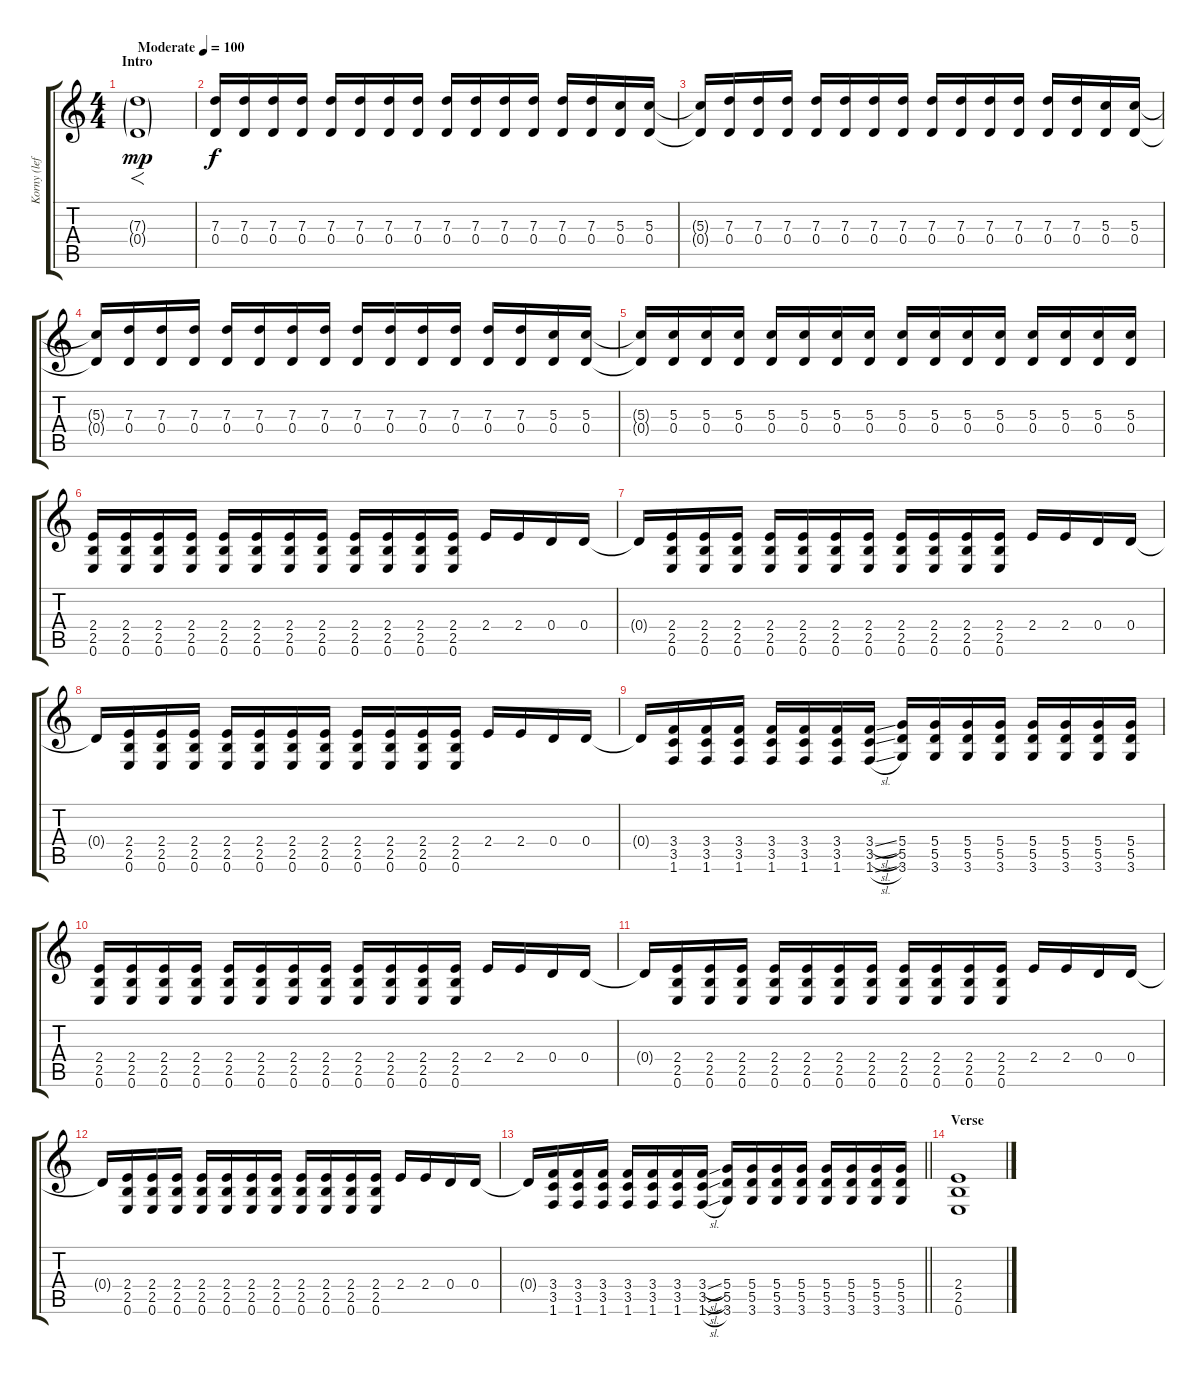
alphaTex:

\track ("Korny (left)" "Korny (lef") {instrument overdrivenguitar}
\staff {score tabs}
\tuning (E4 B3 G3 D3 A2 E2) {hide}
\ts (4 4)
\section ("" "Intro")
\tempo (100 "Moderate")
\clef g2
\ks c
(7.3{g} 0.4{g}).1{f dy mp instrument overdrivenguitar} |
(7.3 0.4).16{dy f} (7.3 0.4).16 (7.3 0.4).16 (7.3 0.4).16 (7.3 0.4).16 (7.3 0.4).16 (7.3 0.4).16 (7.3 0.4).16 (7.3 0.4).16 (7.3 0.4).16 (7.3 0.4).16 (7.3 0.4).16 (7.3 0.4).16 (7.3 0.4).16 (5.3 0.4).16 (5.3 0.4).16 |
(5.3{t} 0.4{t}).16 (7.3 0.4).16 (7.3 0.4).16 (7.3 0.4).16 (7.3 0.4).16 (7.3 0.4).16 (7.3 0.4).16 (7.3 0.4).16 (7.3 0.4).16 (7.3 0.4).16 (7.3 0.4).16 (7.3 0.4).16 (7.3 0.4).16 (7.3 0.4).16 (5.3 0.4).16 (5.3 0.4).16 |
(5.3{t} 0.4{t}).16 (7.3 0.4).16 (7.3 0.4).16 (7.3 0.4).16 (7.3 0.4).16 (7.3 0.4).16 (7.3 0.4).16 (7.3 0.4).16 (7.3 0.4).16 (7.3 0.4).16 (7.3 0.4).16 (7.3 0.4).16 (7.3 0.4).16 (7.3 0.4).16 (5.3 0.4).16 (5.3 0.4).16 |
(5.3{t} 0.4{t}).16 (5.3 0.4).16 (5.3 0.4).16 (5.3 0.4).16 (5.3 0.4).16 (5.3 0.4).16 (5.3 0.4).16 (5.3 0.4).16 (5.3 0.4).16 (5.3 0.4).16 (5.3 0.4).16 (5.3 0.4).16 (5.3 0.4).16 (5.3 0.4).16 (5.3 0.4).16 (5.3 0.4).16 |
(2.4 2.5 0.6).16 (2.4 2.5 0.6).16 (2.4 2.5 0.6).16 (2.4 2.5 0.6).16 (2.4 2.5 0.6).16 (2.4 2.5 0.6).16 (2.4 2.5 0.6).16 (2.4 2.5 0.6).16 (2.4 2.5 0.6).16 (2.4 2.5 0.6).16 (2.4 2.5 0.6).16 (2.4 2.5 0.6).16 2.4.16 2.4.16 0.4.16 0.4.16 |
0.4{t}.16 (2.4 2.5 0.6).16 (2.4 2.5 0.6).16 (2.4 2.5 0.6).16 (2.4 2.5 0.6).16 (2.4 2.5 0.6).16 (2.4 2.5 0.6).16 (2.4 2.5 0.6).16 (2.4 2.5 0.6).16 (2.4 2.5 0.6).16 (2.4 2.5 0.6).16 (2.4 2.5 0.6).16 2.4.16 2.4.16 0.4.16 0.4.16 |
0.4{t}.16 (2.4 2.5 0.6).16 (2.4 2.5 0.6).16 (2.4 2.5 0.6).16 (2.4 2.5 0.6).16 (2.4 2.5 0.6).16 (2.4 2.5 0.6).16 (2.4 2.5 0.6).16 (2.4 2.5 0.6).16 (2.4 2.5 0.6).16 (2.4 2.5 0.6).16 (2.4 2.5 0.6).16 2.4.16 2.4.16 0.4.16 0.4.16 |
0.4{t}.16 (3.4 3.5 1.6).16 (3.4 3.5 1.6).16 (3.4 3.5 1.6).16 (3.4 3.5 1.6).16 (3.4 3.5 1.6).16 (3.4 3.5 1.6).16 (3.4{sl} 3.5{sl} 1.6{sl}).16 (5.4 5.5 3.6).16 (5.4 5.5 3.6).16 (5.4 5.5 3.6).16 (5.4 5.5 3.6).16 (5.4 5.5 3.6).16 (5.4 5.5 3.6).16 (5.4 5.5 3.6).16 (5.4 5.5 3.6).16 |
(2.4 2.5 0.6).16 (2.4 2.5 0.6).16 (2.4 2.5 0.6).16 (2.4 2.5 0.6).16 (2.4 2.5 0.6).16 (2.4 2.5 0.6).16 (2.4 2.5 0.6).16 (2.4 2.5 0.6).16 (2.4 2.5 0.6).16 (2.4 2.5 0.6).16 (2.4 2.5 0.6).16 (2.4 2.5 0.6).16 2.4.16 2.4.16 0.4.16 0.4.16 |
0.4{t}.16 (2.4 2.5 0.6).16 (2.4 2.5 0.6).16 (2.4 2.5 0.6).16 (2.4 2.5 0.6).16 (2.4 2.5 0.6).16 (2.4 2.5 0.6).16 (2.4 2.5 0.6).16 (2.4 2.5 0.6).16 (2.4 2.5 0.6).16 (2.4 2.5 0.6).16 (2.4 2.5 0.6).16 2.4.16 2.4.16 0.4.16 0.4.16 |
0.4{t}.16 (2.4 2.5 0.6).16 (2.4 2.5 0.6).16 (2.4 2.5 0.6).16 (2.4 2.5 0.6).16 (2.4 2.5 0.6).16 (2.4 2.5 0.6).16 (2.4 2.5 0.6).16 (2.4 2.5 0.6).16 (2.4 2.5 0.6).16 (2.4 2.5 0.6).16 (2.4 2.5 0.6).16 2.4.16 2.4.16 0.4.16 0.4.16 |
\barLineRight lightlight
0.4{t}.16 (3.4 3.5 1.6).16 (3.4 3.5 1.6).16 (3.4 3.5 1.6).16 (3.4 3.5 1.6).16 (3.4 3.5 1.6).16 (3.4 3.5 1.6).16 (3.4{sl} 3.5{sl} 1.6{sl}).16 (5.4 5.5 3.6).16 (5.4 5.5 3.6).16 (5.4 5.5 3.6).16 (5.4 5.5 3.6).16 (5.4 5.5 3.6).16 (5.4 5.5 3.6).16 (5.4 5.5 3.6).16 (5.4 5.5 3.6).16 |
\section ("" "Verse")
(2.4 2.5 0.6).1
